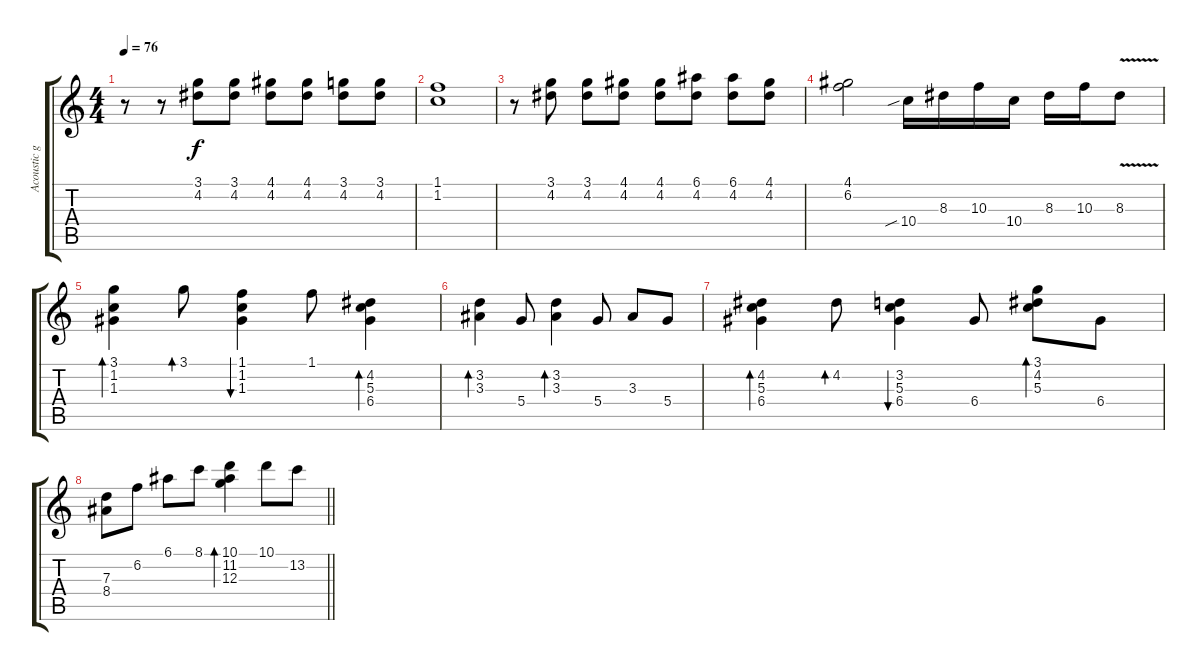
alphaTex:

\track ("Acoustic guitar" "Acoustic g") {instrument acousticguitarsteel}
\staff {score tabs}
\tuning (E4 B3 G3 D3 A2 E2) {hide}
\ts (4 4)
\tempo 76
\clef g2
\ks c
r.8{dy f} r.8 (3.1 4.2).8 (3.1 4.2).8 (4.1 4.2).8 (4.1 4.2).8 (3.1 4.2).8 (3.1 4.2).8 |
(1.1 1.2).1 |
r.8 (3.1 4.2).8 (3.1 4.2).8 (4.1 4.2).8 (4.1 4.2).8 (6.1 4.2).8 (6.1 4.2).8 (4.1 4.2).8 |
(4.1 6.2).2 10.4{sib}.16 8.3.16 10.3.16 10.4.16 8.3.16 10.3.16 8.3{v}.8 |
(3.1 1.2 1.3).4{bd 120} 3.1.8{bd 120} (1.1 1.2 1.3).4{bu 120} 1.1.8 (4.2 5.3 6.4).4{bd 120} |
(3.2 3.3).4{bd 120} 5.4.8 (3.2 3.3).4{bd 120} 5.4.8 3.3.8 5.4.8 |
(4.2 5.3 6.4).4{bd 120} 4.2.8{bd 120} (3.2 5.3 6.4).4{bu 120} 6.4.8 (3.1 4.2 5.3).8{bd 120} 6.4.8 |
\barLineRight lightlight
(7.3 8.4).8 6.2.8 6.1.8 8.1.8 (10.1 11.2 12.3).4{bd 120} 10.1.8 13.2.8
